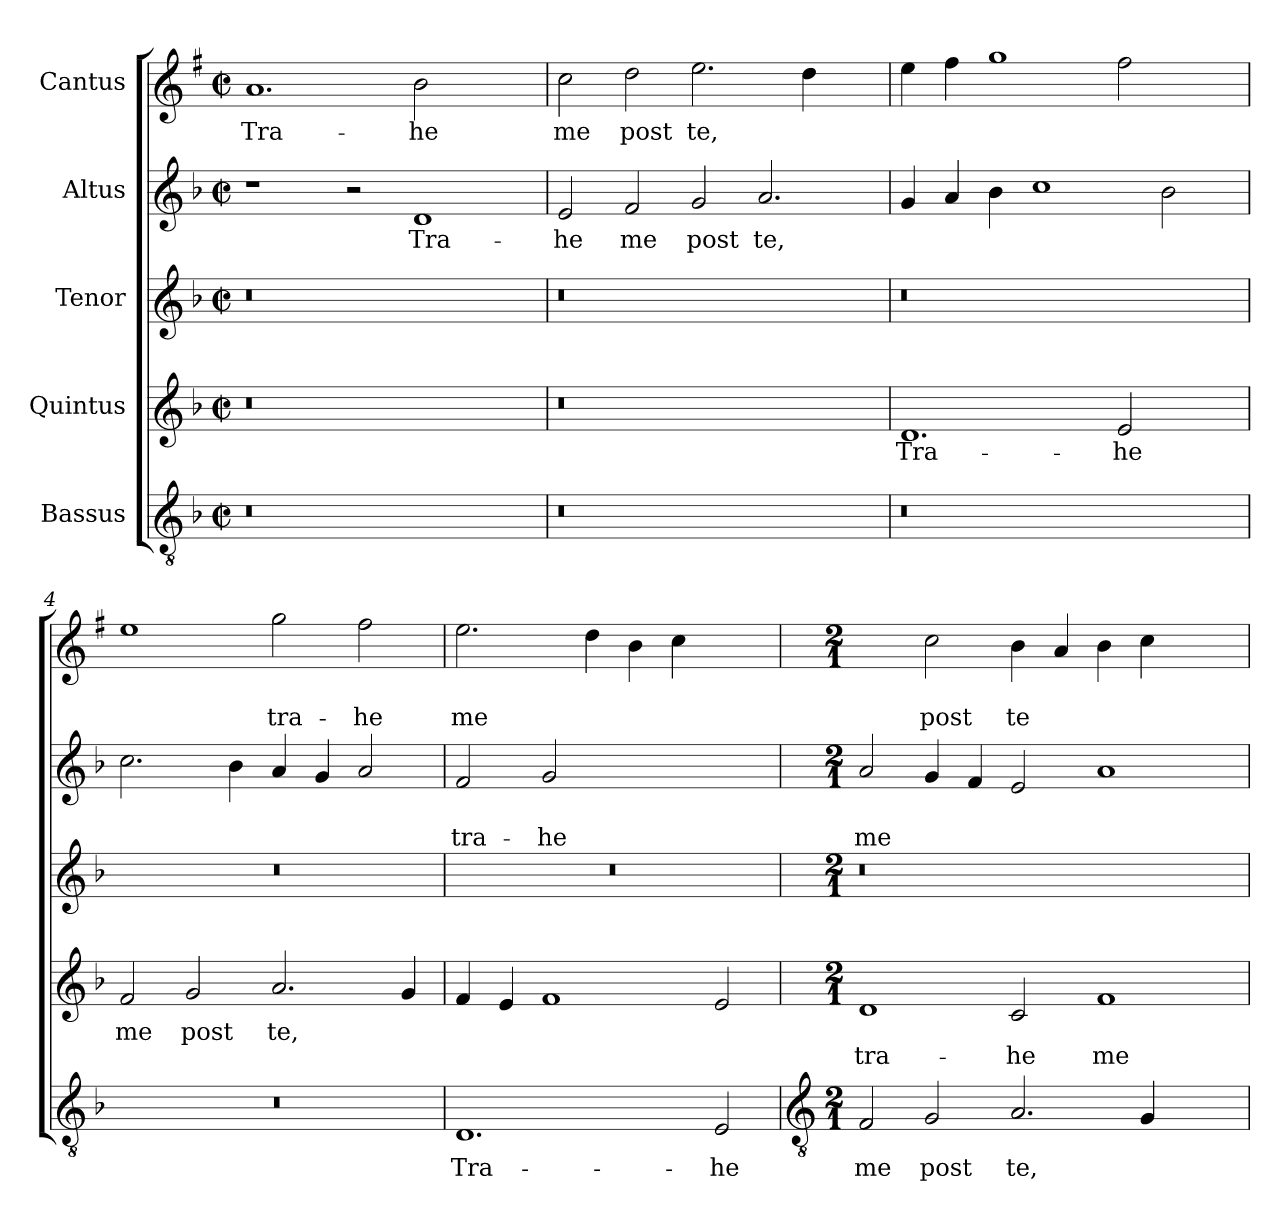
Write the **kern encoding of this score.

**kern	**text	**kern	**text	**text	**kern	**kern	**text	**text	**kern	**text	**text
*part5	*part5	*part4	*part4	*part4	*part3	*part2	*part2	*part2	*part1	*part1	*part1
*staff5	*staff5	*staff4	*staff4	*staff4	*staff3	*staff2	*staff2	*staff2	*staff1	*staff1	*staff1
*I"Bassus	*	*I"Quintus	*	*	*I"Tenor	*I"Altus	*	*	*I"Cantus	*	*
*clefGv2	*	*clefG2	*	*	*clefG2	*clefG2	*	*	*clefG2	*	*
*	*	*	*	*	*	*	*	*	*ITrd1c2	*	*
*k[b-]	*	*k[b-]	*	*	*k[b-]	*k[b-]	*	*	*k[b-]	*	*
*F:	*	*F:	*	*	*F:	*F:	*	*	*F:	*	*
*M4/2	*	*M4/2	*	*	*M4/2	*M4/2	*	*	*M4/2	*	*
*met(c|)	*	*met(c|)	*	*	*met(c|)	*met(c|)	*	*	*met(c|)	*	*
=1	=1	=1	=1	=1	=1	=1	=1	=1	=1	=1	=1
!	!	!	!	!	!	!	!	!	!	!LO:LY:b	!
0r	.	0r	.	.	0r	1r	.	.	1.g	Tra-	.
.	.	.	.	.	.	2r	.	.	.	.	.
!	!	!	!	!	!	!	!LO:LY:b	!	!	!LO:LY:b	!
.	.	.	.	.	.	1d	Tra-	.	2a	-he	.
2ryy	.	2ryy	.	.	2ryy	.	.	.	2ryy	.	.
=2	=2	=2	=2	=2	=2	=2	=2	=2	=2	=2	=2
!	!	!	!	!	!	!	!LO:LY:b	!	!	!LO:LY:b	!
0r	.	0r	.	.	0r	2e	-he	.	2b-	me	.
!	!	!	!	!	!	!	!LO:LY:b	!	!	!LO:LY:b	!
.	.	.	.	.	.	2f	me	.	2cc	post	.
!	!	!	!	!	!	!	!LO:LY:b	!	!	!LO:LY:b	!
.	.	.	.	.	.	2g	post	.	2.dd	te,	.
!	!	!	!	!	!	!	!LO:LY:b	!	!	!	!
.	.	.	.	.	.	2.a	te,	.	.	.	.
.	.	.	.	.	.	.	.	.	4cc	.	.
4ryy	.	4ryy	.	.	4ryy	.	.	.	4ryy	.	.
=3	=3	=3	=3	=3	=3	=3	=3	=3	=3	=3	=3
!	!	!	!LO:LY:b	!	!	!	!	!	!	!	!
0r	.	1.d	Tra-	.	0r	4g	.	.	4dd	.	.
.	.	.	.	.	.	4a	.	.	4ee	.	.
.	.	.	.	.	.	4b-	.	.	1ff	.	.
.	.	.	.	.	.	1cc	.	.	.	.	.
!	!	!	!LO:LY:b	!	!	!	!	!	!	!	!
.	.	2e	-he	.	.	.	.	.	2ee	.	.
.	.	.	.	.	.	2b-	.	.	.	.	.
4ryy	.	4ryy	.	.	4ryy	.	.	.	4ryy	.	.
=4	=4	=4	=4	=4	=4	=4	=4	=4	=4	=4	=4
!	!	!	!LO:LY:b	!	!	!	!	!	!	!	!
0r	.	2f	me	.	0r	2.cc	.	.	1dd	.	.
!	!	!	!LO:LY:b	!	!	!	!	!	!	!	!
.	.	2g	post	.	.	.	.	.	.	.	.
.	.	.	.	.	.	4b-	.	.	.	.	.
!	!	!	!LO:LY:b	!	!	!	!	!	!	!	!LO:LY:b
.	.	2.a	te,	.	.	4a	.	.	2ff	.	tra-
.	.	.	.	.	.	4g	.	.	.	.	.
!	!	!	!	!	!	!	!	!	!	!	!LO:LY:b
.	.	.	.	.	.	2a	.	.	2ee	.	-he
.	.	4g	.	.	.	.	.	.	.	.	.
=5	=5	=5	=5	=5	=5	=5	=5	=5	=5	=5	=5
!	!LO:LY:b	!	!	!	!	!	!	!LO:LY:b	!	!	!LO:LY:b
1.D	Tra-	4f	.	.	0r	2f	.	tra-	2.dd	.	me
.	.	4e	.	.	.	.	.	.	.	.	.
!	!	!	!	!	!	!	!	!LO:LY:b	!	!	!
.	.	1f	.	.	.	2g	.	-he	.	.	.
.	.	.	.	.	.	.	.	.	4cc	.	.
.	.	.	.	.	.	1ryy	.	.	4a	.	.
.	.	.	.	.	.	.	.	.	4b-	.	.
!	!LO:LY:b	!	!	!	!	!	!	!	!	!	!
2E	-he	2e	.	.	.	.	.	.	[2ccyy	.	.
!!LO:LB:g=z
=6	=6	=6	=6	=6	=6	=6	=6	=6	=6	=6	=6
*clefGv2	*	*	*	*	*	*	*	*	*	*	*
*M2/1	*	*M2/1	*	*	*M2/1	*M2/1	*	*	*M2/1	*	*
!	!LO:LY:b	!	!	!LO:LY:b	!	!	!	!LO:LY:b	!	!	!LO:LY:b
2F	me	1d	.	tra-	0r	2a	.	me	2ccyy]	.	___
!	!LO:LY:b	!	!	!	!	!	!	!	!	!	!LO:LY:b
2G	post	.	.	.	.	4g	.	.	2b-	.	post
.	.	.	.	.	.	4f	.	.	.	.	.
!	!LO:LY:b	!	!	!LO:LY:b	!	!	!	!	!	!	!LO:LY:b
2.A	te,	2c	.	-he	.	2e	.	.	4a	.	te
.	.	.	.	.	.	.	.	.	4g	.	.
!	!	!	!	!LO:LY:b	!	!	!	!	!	!	!
.	.	1f	.	me	.	1a	.	.	4a	.	.
4G	.	.	.	.	.	.	.	.	4b-	.	.
2ryy	.	.	.	.	2ryy	.	.	.	2ryy	.	.
=	=	=	=	=	=	=	=	=	=	=	=
*-	*-	*-	*-	*-	*-	*-	*-	*-	*-	*-	*-
